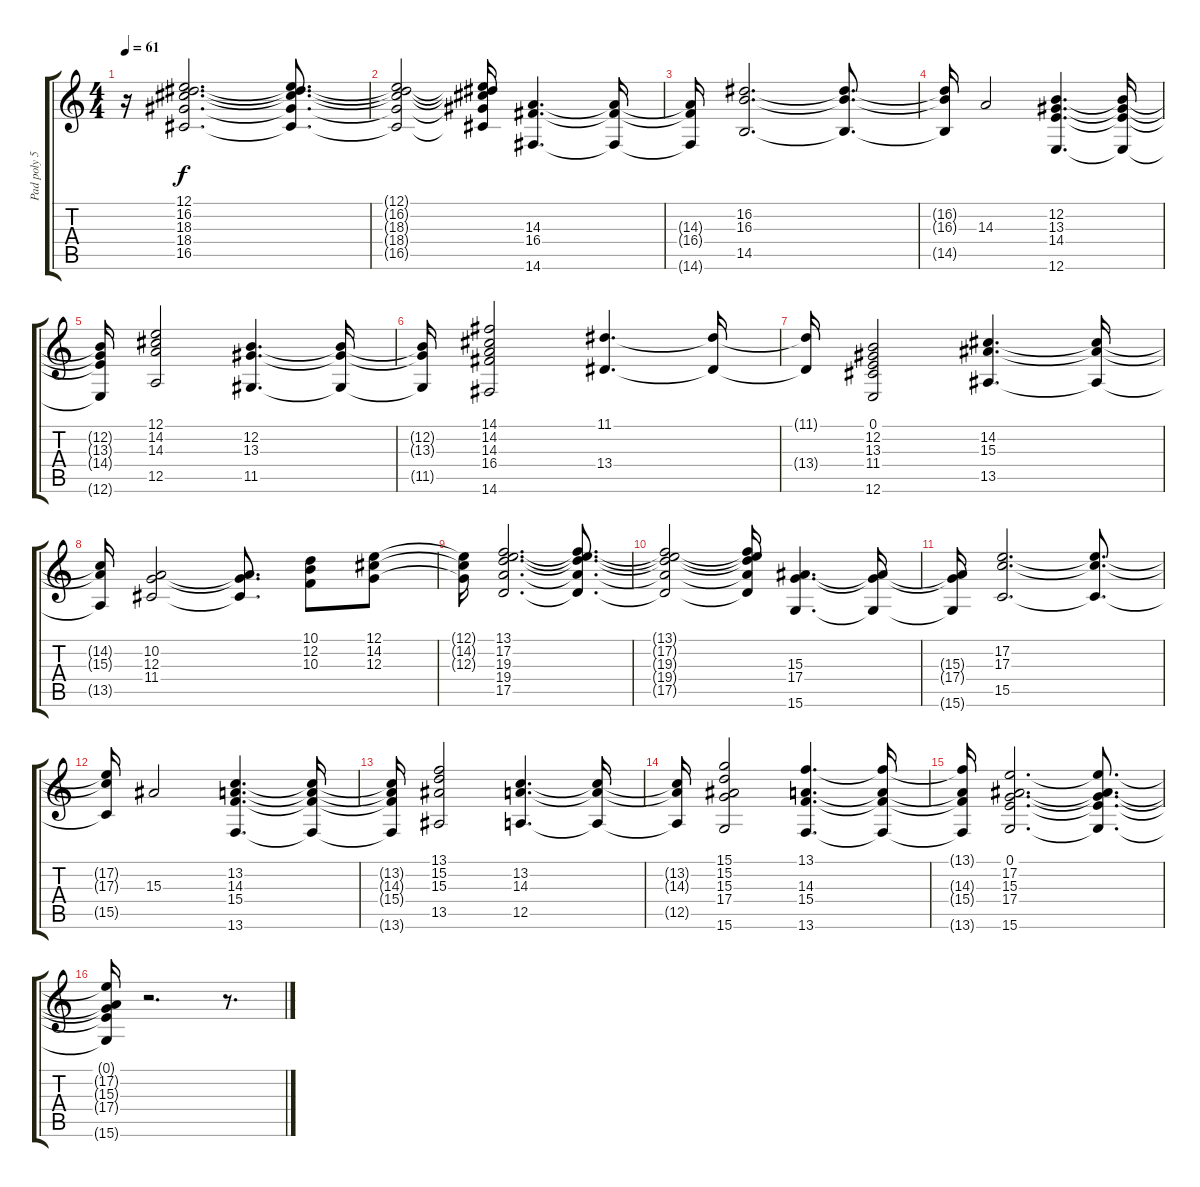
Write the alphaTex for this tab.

\track ("Pad poly 5" "Pad poly 5") {instrument pad2warm}
\staff {score tabs}
\tuning (E4 B3 G3 D3 A2 E2) {hide}
\ts (4 4)
\tempo 61
\clef g2
\ks c
r.16{dy mp} (12.1 16.2 18.3 18.4 16.5).2{d dy f} (12.1{t} 16.2{t} 18.3{t} 18.4{t} 16.5{t}).8{d} |
(12.1{t} 16.2{t} 18.3{t} 18.4{t} 16.5{t}).2 (12.1{t} 16.2{t} 18.3{t} 18.4{t} 16.5{t}).16 (14.3 16.4 14.6).4{d} (14.3{t} 16.4{t} 14.6{t}).16 |
(14.3{t} 16.4{t} 14.6{t}).16 (16.2 16.3 14.5).2{d} (16.2{t} 16.3{t} 14.5{t}).8{d} |
(16.2{t} 16.3{t} 14.5{t}).16 14.3.2 (12.2 13.3 14.4 12.6).4{d} (12.2{t} 13.3{t} 14.4{t} 12.6{t}).16 |
(12.2{t} 13.3{t} 14.4{t} 12.6{t}).16 (12.1 14.2 14.3 12.5).2 (12.2 13.3 11.5).4{d} (12.2{t} 13.3{t} 11.5{t}).16 |
(12.2{t} 13.3{t} 11.5{t}).16 (14.1 14.2 14.3 16.4 14.6).2 (11.1 13.4).4{d} (11.1{t} 13.4{t}).16 |
(11.1{t} 13.4{t}).16 (0.1 12.2 13.3 11.4 12.6).2 (14.2 15.3 13.5).4{d} (14.2{t} 15.3{t} 13.5{t}).16 |
(14.2{t} 15.3{t} 13.5{t}).16 (10.2 12.3 11.4).2 (10.2{t} 12.3{t} 11.4{t}).8{d} (10.1 12.2 10.3).8 (12.1 14.2 12.3).8 |
(12.1{t} 14.2{t} 12.3{t}).16 (13.1 17.2 19.3 19.4 17.5).2{d} (13.1{t} 17.2{t} 19.3{t} 19.4{t} 17.5{t}).8{d} |
(13.1{t} 17.2{t} 19.3{t} 19.4{t} 17.5{t}).2 (13.1{t} 17.2{t} 19.3{t} 19.4{t} 17.5{t}).16 (15.3 17.4 15.6).4{d} (15.3{t} 17.4{t} 15.6{t}).16 |
(15.3{t} 17.4{t} 15.6{t}).16 (17.2 17.3 15.5).2{d} (17.2{t} 17.3{t} 15.5{t}).8{d} |
(17.2{t} 17.3{t} 15.5{t}).16 15.3.2 (13.2 14.3 15.4 13.6).4{d} (13.2{t} 14.3{t} 15.4{t} 13.6{t}).16 |
(13.2{t} 14.3{t} 15.4{t} 13.6{t}).16 (13.1 15.2 15.3 13.5).2 (13.2 14.3 12.5).4{d} (13.2{t} 14.3{t} 12.5{t}).16 |
(13.2{t} 14.3{t} 12.5{t}).16 (15.1 15.2 15.3 17.4 15.6).2 (13.1 14.3 15.4 13.6).4{d} (13.1{t} 14.3{t} 15.4{t} 13.6{t}).16 |
(13.1{t} 14.3{t} 15.4{t} 13.6{t}).16 (0.1 17.2 15.3 17.4 15.6).2{d} (0.1{t} 17.2{t} 15.3{t} 17.4{t} 15.6{t}).8{d} |
(0.1{t} 17.2{t} 15.3{t} 17.4{t} 15.6{t}).16 r.2{d} r.8{d}
